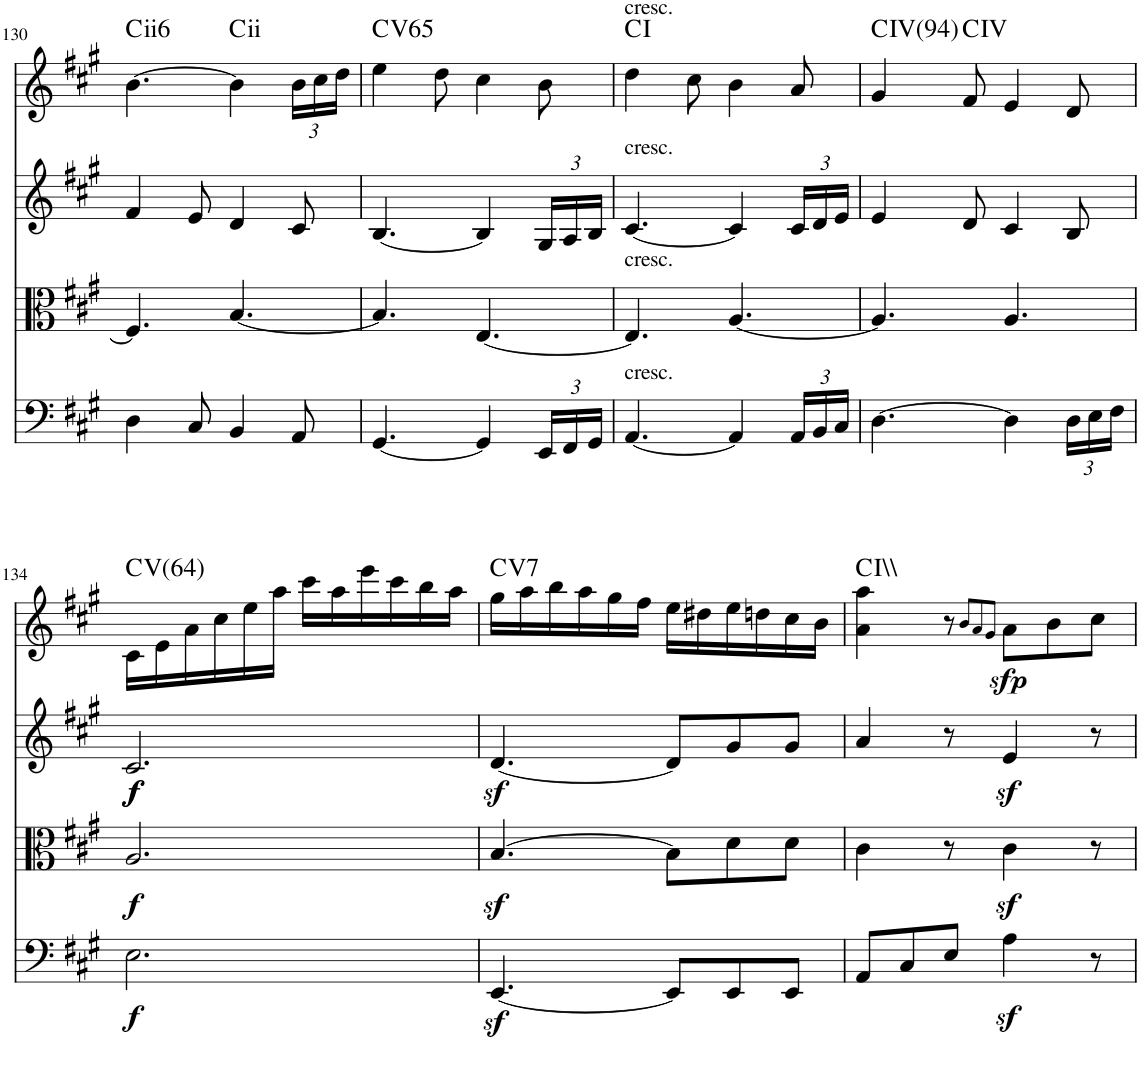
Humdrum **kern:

**kern	**dynam	**kern	**dynam	**kern	**dynam	**kern	**dynam	**harte
*part4	*part4	*part3	*part3	*part2	*part2	*part1	*part1	*part1
*staff4	*staff4	*staff3	*staff3	*staff2	*staff2	*staff1	*staff1	*
*I"Violoncello	*	*I"Viola	*	*I"Violin 2	*	*I"Violin 1	*	*
*I'Vc	*	*I'Vla	*	*I'Vln	*	*I'Vln	*	*
!!LO:PB:g=z
*clefF4	*	*clefC3	*	*clefG2	*	*clefG2	*	*
*k[f#c#g#]	*	*k[f#c#g#]	*	*k[f#c#g#]	*	*k[f#c#g#]	*	*
*A:	*	*A:	*	*A:	*	*A:	*	*
*M6/8	*	*M6/8	*	*M6/8	*	*M6/8	*	*
=130	=130	=130	=130	=130	=130	=130	=130	=130
!	!	!	!	!	!	!	!	!LO:H:kt=ii
4D\	.	4.F#/]	.	4f#/	.	[4.b\	.	.
8C#/	.	.	.	8e/	.	.	.	.
!	!	!	!	!	!	!	!	!LO:H:kt=ii
4BB/	.	[4.B/	.	4d/	.	4b\]	.	.
*	*	*	*	*	*	*Xbrackettup	*	*
8AA/	.	.	.	8c#/	.	24b\LL	.	.
.	.	.	.	.	.	24cc#\	.	.
.	.	.	.	.	.	24dd\JJ	.	.
=131	=131	=131	=131	=131	=131	=131	=131	=131
!	!	!	!	!	!	!	!	!LO:H:kt=65
[4.GG#/	.	4.B/]	.	[4.B/	.	4ee\	.	C:maj
.	.	.	.	.	.	8dd\	.	.
4GG#/]	.	[4.E/	.	4B/]	.	4cc#\	.	.
*Xbrackettup	*	*	*	*Xbrackettup	*	*	*	*
24EE/LL	.	.	.	24G#/LL	.	8b\	.	.
24FF#/	.	.	.	24A/	.	.	.	.
24GG#/JJ	.	.	.	24B/JJ	.	.	.	.
=132	=132	=132	=132	=132	=132	=132	=132	=132
!	!	!	!	!	!	!LO:TX:a:t=cresc.	!	!
!	!	!	!	!LO:TX:a:t=cresc.	!	!	!	!
!	!	!LO:TX:a:t=cresc.	!	!	!	!	!	!
!LO:TX:a:t=cresc.	!	!	!	!	!	!	!	!
[4.AA/	.	4.E/]	.	[4.c#/	.	4dd\	.	C:maj
.	.	.	.	.	.	8cc#\	.	.
4AA/]	.	[4.A/	.	4c#/]	.	4b\	.	.
24AA/LL	.	.	.	24c#/LL	.	8a/	.	.
24BB/	.	.	.	24d/	.	.	.	.
24C#/JJ	.	.	.	24e/JJ	.	.	.	.
=133	=133	=133	=133	=133	=133	=133	=133	=133
!	!	!	!	!	!	!	!	!LO:H:kt=94
[4.D\	.	4.A/]	.	4e/	.	4g#/	.	C:maj
.	.	.	.	8d/	.	8f#/	.	C:maj
4D\]	.	4.A/	.	4c#/	.	4e/	.	.
24D\LL	.	.	.	8B/	.	8d/	.	.
24E\	.	.	.	.	.	.	.	.
24F#\JJ	.	.	.	.	.	.	.	.
!!LO:LB:g=z
=134	=134	=134	=134	=134	=134	=134	=134	=134
!	!LO:DY:b	!	!LO:DY:b	!	!LO:DY:b	!	!	!
!	!	!	!	!	!LO:DY:n=1:b	!	!	!LO:H:kt=64
2.E\	f	2.A/	f	2.c#/	f f	16c#\LL	.	C:maj
.	.	.	.	.	.	16e\	.	.
.	.	.	.	.	.	16a\	.	.
.	.	.	.	.	.	16cc#\	.	.
.	.	.	.	.	.	16ee\	.	.
.	.	.	.	.	.	16aa\JJ	.	.
.	.	.	.	.	.	16ccc#\LL	.	.
.	.	.	.	.	.	16aa\	.	.
.	.	.	.	.	.	16eee\	.	.
.	.	.	.	.	.	16ccc#\	.	.
.	.	.	.	.	.	16bb\	.	.
.	.	.	.	.	.	16aa\JJ	.	.
=135	=135	=135	=135	=135	=135	=135	=135	=135
!	!	!	!	!	!	!	!	!LO:H:kt=7
[4.EEz</	.	[4.Bz</	.	[4.dz</	.	16gg#\LL	.	C:7
.	.	.	.	.	.	16aa\	.	.
.	.	.	.	.	.	16bb\	.	.
.	.	.	.	.	.	16aa\	.	.
.	.	.	.	.	.	16gg#\	.	.
.	.	.	.	.	.	16ff#\JJ	.	.
8EE/L]	.	8B\L]	.	8d/L]	.	16ee\LL	.	.
.	.	.	.	.	.	16dd#X\	.	.
8EE/	.	8d\	.	8g#/	.	16ee\	.	.
.	.	.	.	.	.	16ddn\	.	.
8EE/J	.	8d\J	.	8g#/J	.	16cc#\	.	.
.	.	.	.	.	.	16b\JJ	.	.
=136	=136	=136	=136	=136	=136	=136	=136	=136
8AA/L	.	4c#\	.	4a/	.	4a\ 4aa\	.	C:maj
8C#/	.	.	.	.	.	.	.	.
8E/J	.	8r	.	8r	.	8r	.	.
.	.	.	.	.	.	8qb/L	.	.
.	.	.	.	.	.	8qa/	.	.
.	.	.	.	.	.	8qg#/J	.	.
!	!	!	!	!	!	!	!LO:DY:b	!
4Az<\	.	4c#z<\	.	4ez</	.	8a\L	sfp	.
.	.	.	.	.	.	8b\	.	.
8r	.	8r	.	8r	.	8cc#\J	.	.
=	=	=	=	=	=	=	=	=
*-	*-	*-	*-	*-	*-	*-	*-	*-
